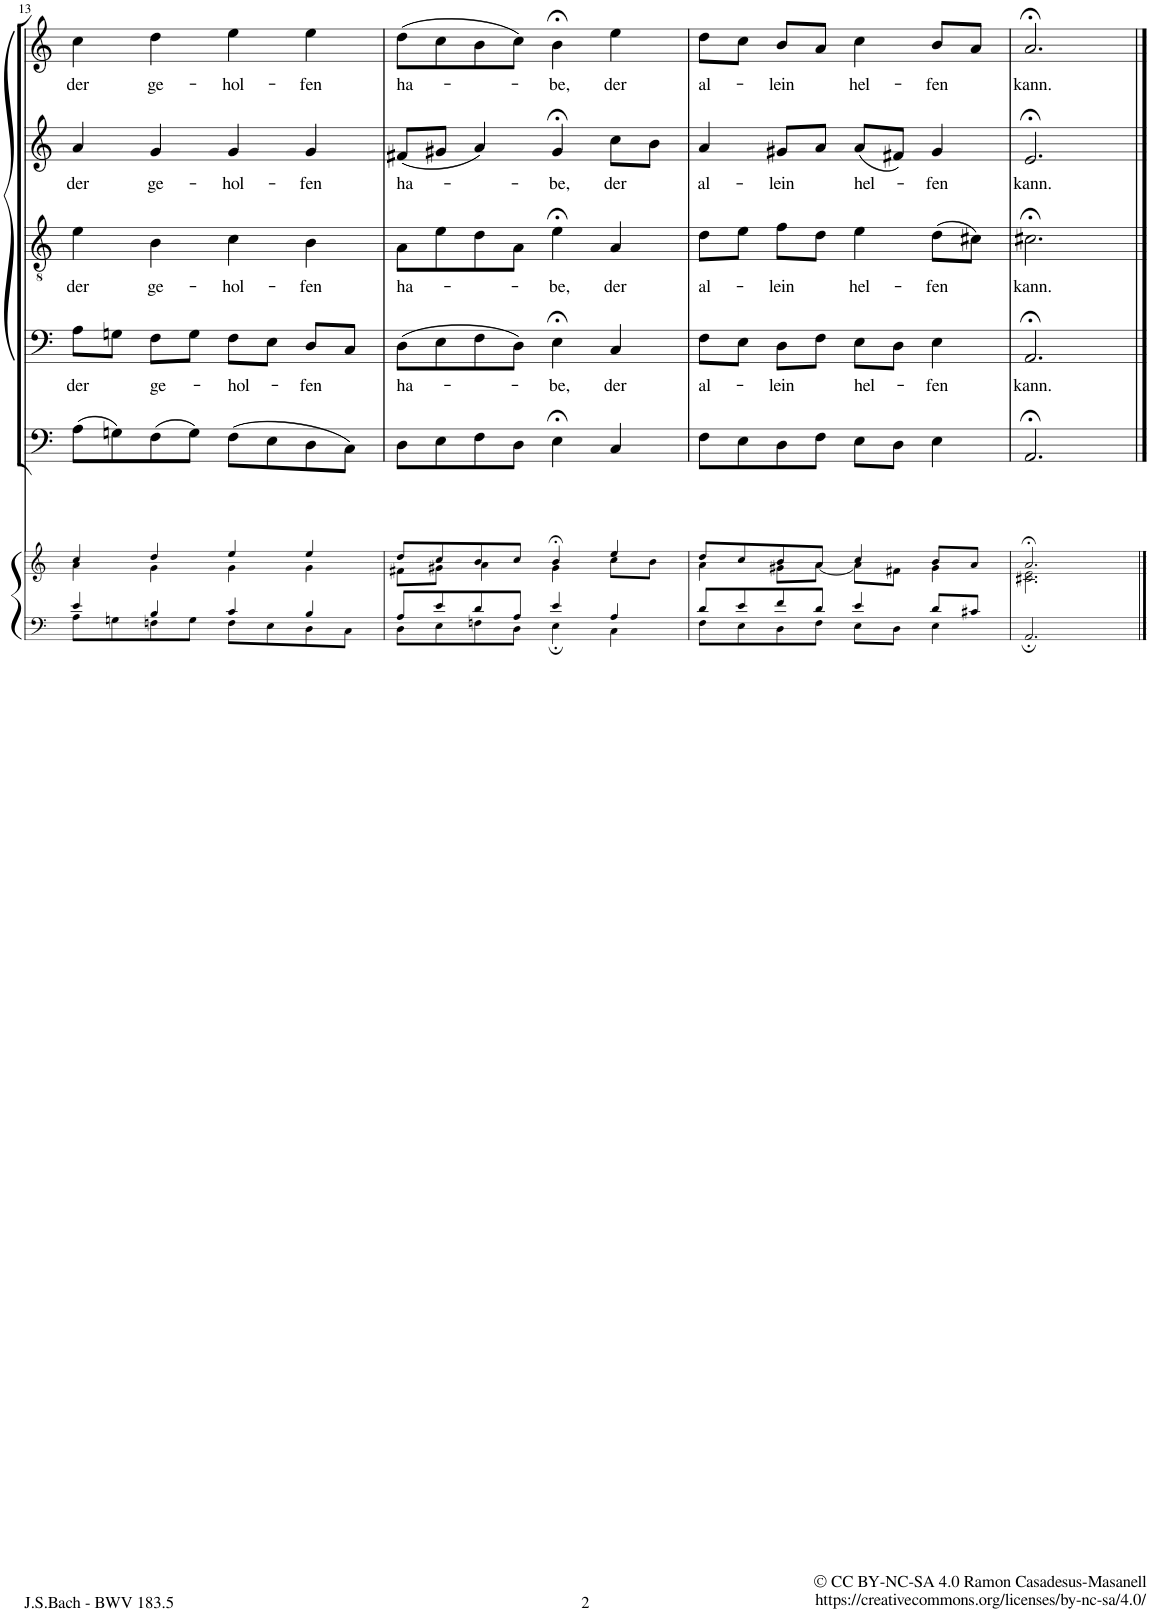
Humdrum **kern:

**kern	**kern	**kern	**kern	**text	**kern	**text	**kern	**text	**kern	**text
*part6	*part6	*part5	*part4	*part4	*part3	*part3	*part2	*part2	*part1	*part1
*staff7	*staff6	*staff5	*staff4	*staff4	*staff3	*staff3	*staff2	*staff2	*staff1	*staff1
*I"Piano reduction	*	*I"Continuo	*I"Basso	*	*I"Tenore Oboe da caccia II. Viola col Tenore	*	*I"Alto Oboe da caccia I. Violino II. coll' Alto	*	*I"Soprano Oboe d'amore I.II. Violino I. col Soprano	*
*I'Pno	*	*	*	*	*	*	*I'Ob	*	*I'Ob	*
!!LO:PB:g=z
*clefF4	*clefG2	*clefF4	*clefF4	*	*clefGv2	*	*clefG2	*	*clefG2	*
*k[]	*k[]	*k[]	*k[]	*	*k[]	*	*k[]	*	*k[]	*
*M4/4	*M4/4	*M4/4	*M4/4	*	*M4/4	*	*M4/4	*	*M4/4	*
*met(c)	*met(c)	*met(c)	*met(c)	*	*met(c)	*	*met(c)	*	*met(c)	*
=13	=13	=13	=13	=13	=13	=13	=13	=13	=13	=13
*^	*^	*	*	*	*	*	*	*	*	*
!	!	!	!	!	!	!LO:LY:b	!	!LO:LY:b	!	!LO:LY:b	!	!LO:LY:b
4e/	8A\L	4cc/	4a\	(8A\L	8A\L	der	4e\	der	4a/	der	4cc\	der
.	8Gn\	.	.	8Gn\)	8Gn\J	.	.	.	.	.	.	.
!	!	!	!	!	!	!LO:LY:b	!	!LO:LY:b	!	!LO:LY:b	!	!LO:LY:b
4B/	8Fn\	4dd/	4g\	(8F\	8F\L	ge-	4B\	ge-	4g/	ge-	4dd\	ge-
.	8G\J	.	.	8G\J)	8G\J	.	.	.	.	.	.	.
!	!	!	!	!	!	!LO:LY:b	!	!LO:LY:b	!	!LO:LY:b	!	!LO:LY:b
4c/	8F\L	4ee/	4g\	(8F\L	8F\L	-hol-	4c\	-hol-	4g/	-hol-	4ee\	-hol-
.	8E\	.	.	8E\	8E\J	.	.	.	.	.	.	.
!	!	!	!	!	!	!LO:LY:b	!	!LO:LY:b	!	!LO:LY:b	!	!LO:LY:b
4B/	8D\	4ee/	4g\	8D\	8D/L	-fen	4B\	-fen	4g/	-fen	4ee\	-fen
.	8C\J	.	.	8C\J)	8C/J	.	.	.	.	.	.	.
=14	=14	=14	=14	=14	=14	=14	=14	=14	=14	=14	=14	=14
!	!	!	!	!	!	!LO:LY:b	!	!LO:LY:b	!	!LO:LY:b	!	!LO:LY:b
8A/L	8D\L	8dd/L	8f#X\L	8D\L	(8D\L	ha-	8A\L	ha-	(8f#X/L	ha-	(8dd\L	ha-
8e/	8E\	8cc/	8g#X\J	8E\	8E\	.	8e\	.	8g#X/J	.	8cc\	.
8d/	8Fn\	8b/	4a\	8F\	8F\	.	8d\	.	4a/)	.	8b\	.
8A/J	8D\J	8cc/J	.	8D\J	8D\J)	.	8A\J	.	.	.	8cc\J)	.
!	!	!	!	!	!	!LO:LY:b	!	!LO:LY:b	!	!LO:LY:b	!	!LO:LY:b
4e/	4E;\	4b;</	4g#\	4E;<\	4E;<\	-be,	4e;<\	-be,	4g#;</	-be,	4b;<\	-be,
!	!	!	!	!	!	!LO:LY:b	!	!LO:LY:b	!	!LO:LY:b	!	!LO:LY:b
4A/	4C\	4ee/	8cc\L	4C/	4C/	der	4A/	der	8cc\L	der	4ee\	der
.	.	.	8b\J	.	.	.	.	.	8b\J	.	.	.
=15	=15	=15	=15	=15	=15	=15	=15	=15	=15	=15	=15	=15
!	!	!	!	!	!	!LO:LY:b	!	!LO:LY:b	!	!LO:LY:b	!	!LO:LY:b
8d/L	8F\L	8dd/L	4a\	8F\L	8F\L	al-	8d\L	al-	4a/	al-	8dd\L	al-
8e/	8E\	8cc/	.	8E\	8E\J	.	8e\J	.	.	.	8cc\J	.
!	!	!	!	!	!	!LO:LY:b	!	!LO:LY:b	!	!LO:LY:b	!	!LO:LY:b
8f/	8D\	8b/	8g#X\L	8D\	8D\L	-lein	8f\L	-lein	8g#X/L	-lein	8b/L	-lein
8d/J	8F\J	8a/J	[8a\J	8F\J	8F\J	.	8d\J	.	8a/J	.	8a/J	.
!	!	!	!	!	!	!LO:LY:b	!	!LO:LY:b	!	!LO:LY:b	!	!LO:LY:b
4e/	8E\L	4cc/	8a\L]	8E\L	8E\L	hel-	4e\	hel-	(8a/L	hel-	4cc\	hel-
.	8D\J	.	8f#X\J	8D\J	8D\J	.	.	.	8f#X/J)	.	.	.
!	!	!	!	!	!	!LO:LY:b	!	!LO:LY:b	!	!LO:LY:b	!	!LO:LY:b
8d/L	4E\	8b/L	4g#\	4E\	4E\	-fen	(8d\L	-fen	4g#/	-fen	8b/L	-fen
8c#X/J	.	8a/J	.	.	.	.	8c#X\J)	.	.	.	8a/J	.
*v	*v	*	*	*	*	*	*	*	*	*	*	*
=16	=16	=16	=16	=16	=16	=16	=16	=16	=16	=16	=16
!	!	!	!	!	!LO:LY:b	!	!LO:LY:b	!	!LO:LY:b	!	!LO:LY:b
2.AA;/	2.a;</	2.c#X\ 2.e\	2.AA;</	2.AA;</	kann.	2.c#X;<\	kann.	2.e;</	kann.	2.a;</	kann.
*	*v	*v	*	*	*	*	*	*	*	*	*
==	==	==	==	==	==	==	==	==	==	==
*-	*-	*-	*-	*-	*-	*-	*-	*-	*-	*-
